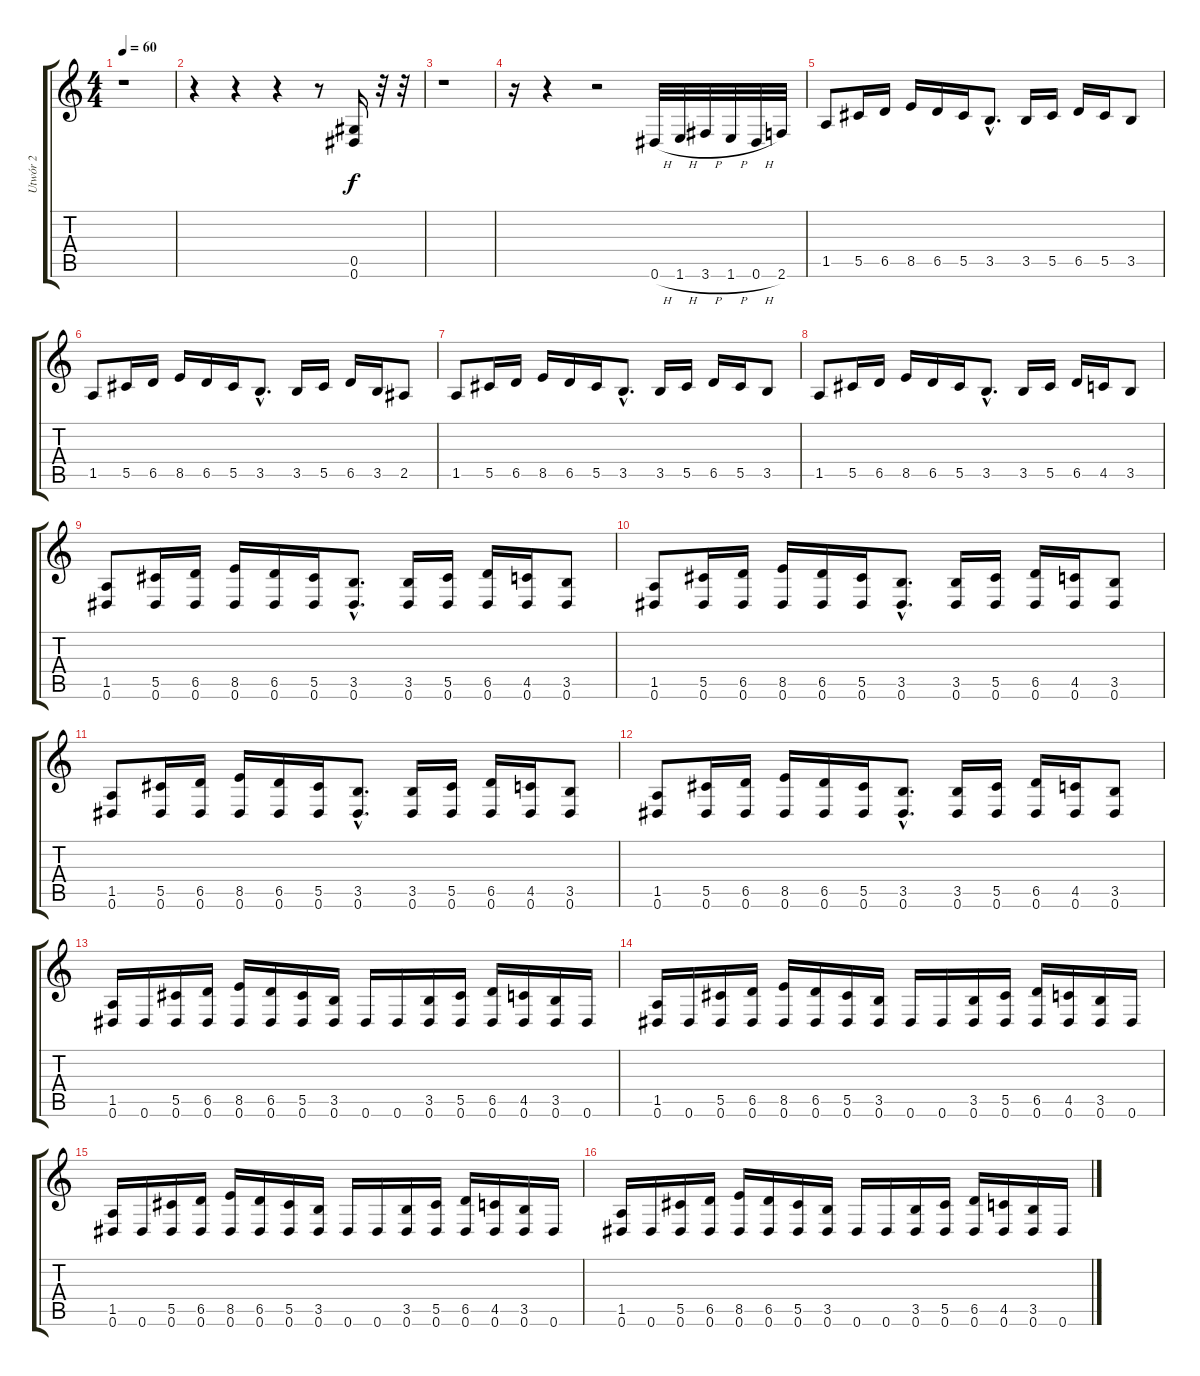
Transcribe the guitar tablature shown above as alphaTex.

\track ("Utwór 2" "Utwór 2") {instrument overdrivenguitar}
\staff {score tabs}
\tuning (Eb4 Bb3 Gb3 Db3 Ab2 Eb2) {hide}
\ts (4 4)
\tempo 60
\clef g2
\ks c
r.1{dy f instrument overdrivenguitar} |
r.4 r.4 r.4 r.8 (0.5 0.6).16 r.32 r.32 |
r.1 |
r.16 r.4 r.2 0.6{h}.32 1.6{h}.32 3.6{h}.32 1.6{h}.32 0.6{h}.32 2.6.32 |
1.5.8 5.5.16 6.5.16 8.5.16 6.5.16 5.5.16 3.5{hac}.8{d} 3.5.16 5.5.16 6.5.16 5.5.16 3.5.8 |
1.5.8 5.5.16 6.5.16 8.5.16 6.5.16 5.5.16 3.5{hac}.8{d} 3.5.16 5.5.16 6.5.16 3.5.16 2.5.8 |
1.5.8 5.5.16 6.5.16 8.5.16 6.5.16 5.5.16 3.5{hac}.8{d} 3.5.16 5.5.16 6.5.16 5.5.16 3.5.8 |
1.5.8 5.5.16 6.5.16 8.5.16 6.5.16 5.5.16 3.5{hac}.8{d} 3.5.16 5.5.16 6.5.16 4.5.16 3.5.8 |
(1.5 0.6).8 (5.5 0.6).16 (6.5 0.6).16 (8.5 0.6).16 (6.5 0.6).16 (5.5 0.6).16 (3.5{hac} 0.6{hac}).8{d} (3.5 0.6).16 (5.5 0.6).16 (6.5 0.6).16 (4.5 0.6).16 (3.5 0.6).8 |
(1.5 0.6).8 (5.5 0.6).16 (6.5 0.6).16 (8.5 0.6).16 (6.5 0.6).16 (5.5 0.6).16 (3.5{hac} 0.6{hac}).8{d} (3.5 0.6).16 (5.5 0.6).16 (6.5 0.6).16 (4.5 0.6).16 (3.5 0.6).8 |
(1.5 0.6).8 (5.5 0.6).16 (6.5 0.6).16 (8.5 0.6).16 (6.5 0.6).16 (5.5 0.6).16 (3.5{hac} 0.6{hac}).8{d} (3.5 0.6).16 (5.5 0.6).16 (6.5 0.6).16 (4.5 0.6).16 (3.5 0.6).8 |
(1.5 0.6).8 (5.5 0.6).16 (6.5 0.6).16 (8.5 0.6).16 (6.5 0.6).16 (5.5 0.6).16 (3.5{hac} 0.6{hac}).8{d} (3.5 0.6).16 (5.5 0.6).16 (6.5 0.6).16 (4.5 0.6).16 (3.5 0.6).8 |
(1.5 0.6).16 0.6.16 (5.5 0.6).16 (6.5 0.6).16 (8.5 0.6).16 (6.5 0.6).16 (5.5 0.6).16 (3.5 0.6).16 0.6.16 0.6.16 (3.5 0.6).16 (5.5 0.6).16 (6.5 0.6).16 (4.5 0.6).16 (3.5 0.6).16 0.6.16 |
(1.5 0.6).16 0.6.16 (5.5 0.6).16 (6.5 0.6).16 (8.5 0.6).16 (6.5 0.6).16 (5.5 0.6).16 (3.5 0.6).16 0.6.16 0.6.16 (3.5 0.6).16 (5.5 0.6).16 (6.5 0.6).16 (4.5 0.6).16 (3.5 0.6).16 0.6.16 |
(1.5 0.6).16 0.6.16 (5.5 0.6).16 (6.5 0.6).16 (8.5 0.6).16 (6.5 0.6).16 (5.5 0.6).16 (3.5 0.6).16 0.6.16 0.6.16 (3.5 0.6).16 (5.5 0.6).16 (6.5 0.6).16 (4.5 0.6).16 (3.5 0.6).16 0.6.16 |
(1.5 0.6).16 0.6.16 (5.5 0.6).16 (6.5 0.6).16 (8.5 0.6).16 (6.5 0.6).16 (5.5 0.6).16 (3.5 0.6).16 0.6.16 0.6.16 (3.5 0.6).16 (5.5 0.6).16 (6.5 0.6).16 (4.5 0.6).16 (3.5 0.6).16 0.6.16
